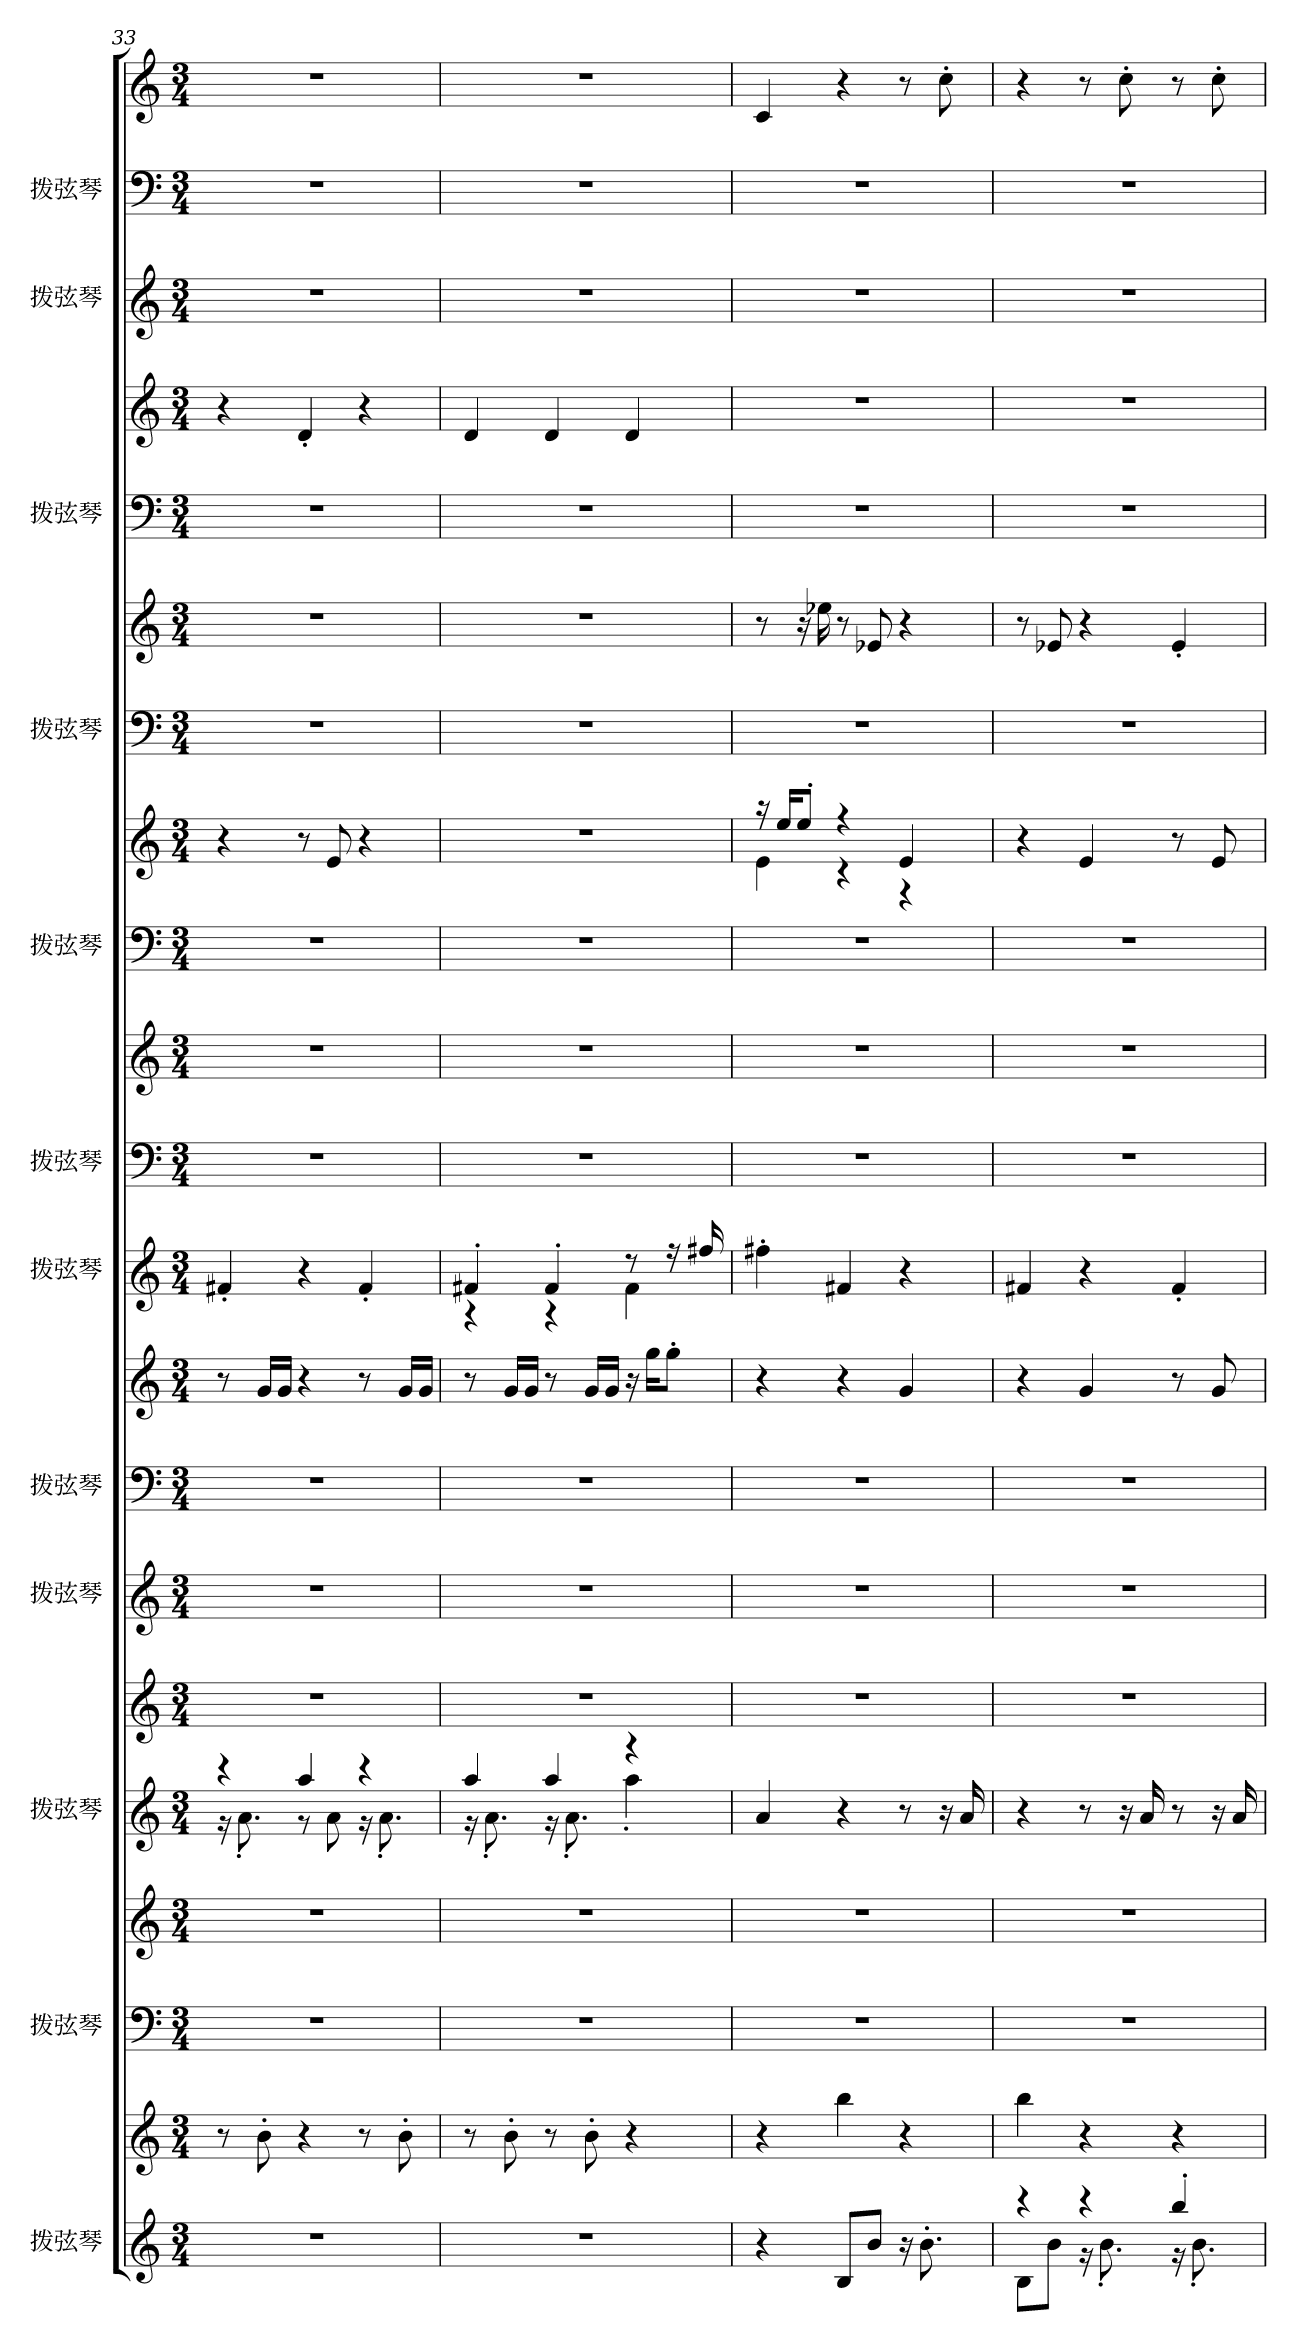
**kern	**kern	**kern	**kern	**kern	**kern	**kern	**kern	**kern	**kern	**kern	**kern	**kern	**kern	**kern	**kern	**kern	**kern	**kern	**kern	**kern
*part12	*part12	*part11	*part11	*part10	*part10	*part9	*part8	*part8	*part7	*part6	*part6	*part5	*part5	*part4	*part4	*part3	*part3	*part2	*part1	*part1
*staff21	*staff20	*staff19	*staff18	*staff17	*staff16	*staff15	*staff14	*staff13	*staff12	*staff11	*staff10	*staff9	*staff8	*staff7	*staff6	*staff5	*staff4	*staff3	*staff2	*staff1
*I"拨弦琴	*	*I"拨弦琴	*	*I"拨弦琴	*	*I"拨弦琴	*I"拨弦琴	*	*I"拨弦琴	*I"拨弦琴	*	*I"拨弦琴	*	*I"拨弦琴	*	*I"拨弦琴	*	*I"拨弦琴	*I"拨弦琴	*
*clefG2	*clefG2	*clefF4	*clefG2	*clefG2	*clefG2	*clefG2	*clefF4	*clefG2	*clefG2	*clefF4	*clefG2	*clefF4	*clefG2	*clefF4	*clefG2	*clefF4	*clefG2	*clefG2	*clefF4	*clefG2
*k[]	*k[]	*k[]	*k[]	*k[]	*k[]	*k[]	*k[]	*k[]	*k[]	*k[]	*k[]	*k[]	*k[]	*k[]	*k[]	*k[]	*k[]	*k[]	*k[]	*k[]
*M3/4	*M3/4	*M3/4	*M3/4	*M3/4	*M3/4	*M3/4	*M3/4	*M3/4	*M3/4	*M3/4	*M3/4	*M3/4	*M3/4	*M3/4	*M3/4	*M3/4	*M3/4	*M3/4	*M3/4	*M3/4
=33	=33	=33	=33	=33	=33	=33	=33	=33	=33	=33	=33	=33	=33	=33	=33	=33	=33	=33	=33	=33
*	*	*	*	*^	*	*	*	*	*	*	*	*	*	*	*	*	*	*	*	*
2.r	8r	2.r	2.r	4r	16r	2.r	2.r	2.r	8r	4f#X'/	2.r	2.r	2.r	4r	2.r	2.r	2.r	4r	2.r	2.r	2.r
.	.	.	.	.	8.a'\	.	.	.	.	.	.	.	.	.	.	.	.	.	.	.	.
.	8b'\	.	.	.	.	.	.	.	16g/LL	.	.	.	.	.	.	.	.	.	.	.	.
.	.	.	.	.	.	.	.	.	16g/JJ	.	.	.	.	.	.	.	.	.	.	.	.
.	4r	.	.	4aa/	8r	.	.	.	4r	4r	.	.	.	8r	.	.	.	4d'/	.	.	.
.	.	.	.	.	8a\	.	.	.	.	.	.	.	.	8e/	.	.	.	.	.	.	.
.	8r	.	.	4r	16r	.	.	.	8r	4f#'/	.	.	.	4r	.	.	.	4r	.	.	.
.	.	.	.	.	8.a'\	.	.	.	.	.	.	.	.	.	.	.	.	.	.	.	.
.	8b'\	.	.	.	.	.	.	.	16g/LL	.	.	.	.	.	.	.	.	.	.	.	.
.	.	.	.	.	.	.	.	.	16g/JJ	.	.	.	.	.	.	.	.	.	.	.	.
!!LO:PB:g=z
=34	=34	=34	=34	=34	=34	=34	=34	=34	=34	=34	=34	=34	=34	=34	=34	=34	=34	=34	=34	=34	=34
*	*	*	*	*	*	*	*	*	*	*^	*	*	*	*	*	*	*	*	*	*	*
2.r	8r	2.r	2.r	4aa/	16r	2.r	2.r	2.r	8r	4f#X'/	4r	2.r	2.r	2.r	2.r	2.r	2.r	2.r	4d/	2.r	2.r	2.r
.	.	.	.	.	8.a'\	.	.	.	.	.	.	.	.	.	.	.	.	.	.	.	.	.
.	8b'\	.	.	.	.	.	.	.	16g/LL	.	.	.	.	.	.	.	.	.	.	.	.	.
.	.	.	.	.	.	.	.	.	16g/JJ	.	.	.	.	.	.	.	.	.	.	.	.	.
.	8r	.	.	4aa/	16r	.	.	.	8r	4f#'/	4r	.	.	.	.	.	.	.	4d/	.	.	.
.	.	.	.	.	8.a'\	.	.	.	.	.	.	.	.	.	.	.	.	.	.	.	.	.
.	8b'\	.	.	.	.	.	.	.	16g/LL	.	.	.	.	.	.	.	.	.	.	.	.	.
.	.	.	.	.	.	.	.	.	16g/JJ	.	.	.	.	.	.	.	.	.	.	.	.	.
.	4r	.	.	4r	4aa'\	.	.	.	16r	8r	4f#\	.	.	.	.	.	.	.	4d/	.	.	.
.	.	.	.	.	.	.	.	.	16gg\KL	.	.	.	.	.	.	.	.	.	.	.	.	.
.	.	.	.	.	.	.	.	.	8gg'\J	16r	.	.	.	.	.	.	.	.	.	.	.	.
.	.	.	.	.	.	.	.	.	.	16ff#X/	.	.	.	.	.	.	.	.	.	.	.	.
*	*	*	*	*v	*v	*	*	*	*	*v	*v	*	*	*	*	*	*	*	*	*	*	*
=35	=35	=35	=35	=35	=35	=35	=35	=35	=35	=35	=35	=35	=35	=35	=35	=35	=35	=35	=35	=35
*	*	*	*	*	*	*	*	*	*	*	*	*	*^	*	*	*	*	*	*	*
4r	4r	2.r	2.r	4a/	2.r	2.r	2.r	4r	4ff#X'\	2.r	2.r	2.r	16r	4e\	2.r	8r	2.r	2.r	2.r	2.r	4c/
.	.	.	.	.	.	.	.	.	.	.	.	.	16ee/KL	.	.	.	.	.	.	.	.
.	.	.	.	.	.	.	.	.	.	.	.	.	8ee'/J	.	.	16r	.	.	.	.	.
.	.	.	.	.	.	.	.	.	.	.	.	.	.	.	.	16ee-X\	.	.	.	.	.
8B/L	4bb\	.	.	4r	.	.	.	4r	4f#X/	.	.	.	4r	4r	.	8r	.	.	.	.	4r
8b/J	.	.	.	.	.	.	.	.	.	.	.	.	.	.	.	8e-X/	.	.	.	.	.
16r	4r	.	.	8r	.	.	.	4g/	4r	.	.	.	4e/	4r	.	4r	.	.	.	.	8r
8.b'\	.	.	.	.	.	.	.	.	.	.	.	.	.	.	.	.	.	.	.	.	.
.	.	.	.	16r	.	.	.	.	.	.	.	.	.	.	.	.	.	.	.	.	8cc'\
.	.	.	.	16a/	.	.	.	.	.	.	.	.	.	.	.	.	.	.	.	.	.
*	*	*	*	*	*	*	*	*	*	*	*	*	*v	*v	*	*	*	*	*	*	*
=36	=36	=36	=36	=36	=36	=36	=36	=36	=36	=36	=36	=36	=36	=36	=36	=36	=36	=36	=36	=36
*^	*	*	*	*	*	*	*	*	*	*	*	*	*	*	*	*	*	*	*	*
4r	8B\L	4bb\	2.r	2.r	4r	2.r	2.r	2.r	4r	4f#X/	2.r	2.r	2.r	4r	2.r	8r	2.r	2.r	2.r	2.r	4r
.	8b\J	.	.	.	.	.	.	.	.	.	.	.	.	.	.	8e-X/	.	.	.	.	.
4r	16r	4r	.	.	8r	.	.	.	4g/	4r	.	.	.	4e/	.	4r	.	.	.	.	8r
.	8.b'\	.	.	.	.	.	.	.	.	.	.	.	.	.	.	.	.	.	.	.	.
.	.	.	.	.	16r	.	.	.	.	.	.	.	.	.	.	.	.	.	.	.	8cc'\
.	.	.	.	.	16a/	.	.	.	.	.	.	.	.	.	.	.	.	.	.	.	.
4bb'/	16r	4r	.	.	8r	.	.	.	8r	4f#'/	.	.	.	8r	.	4e-'/	.	.	.	.	8r
.	8.b'\	.	.	.	.	.	.	.	.	.	.	.	.	.	.	.	.	.	.	.	.
.	.	.	.	.	16r	.	.	.	8g/	.	.	.	.	8e/	.	.	.	.	.	.	8cc'\
.	.	.	.	.	16a/	.	.	.	.	.	.	.	.	.	.	.	.	.	.	.	.
*v	*v	*	*	*	*	*	*	*	*	*	*	*	*	*	*	*	*	*	*	*	*
=	=	=	=	=	=	=	=	=	=	=	=	=	=	=	=	=	=	=	=	=
*-	*-	*-	*-	*-	*-	*-	*-	*-	*-	*-	*-	*-	*-	*-	*-	*-	*-	*-	*-	*-
